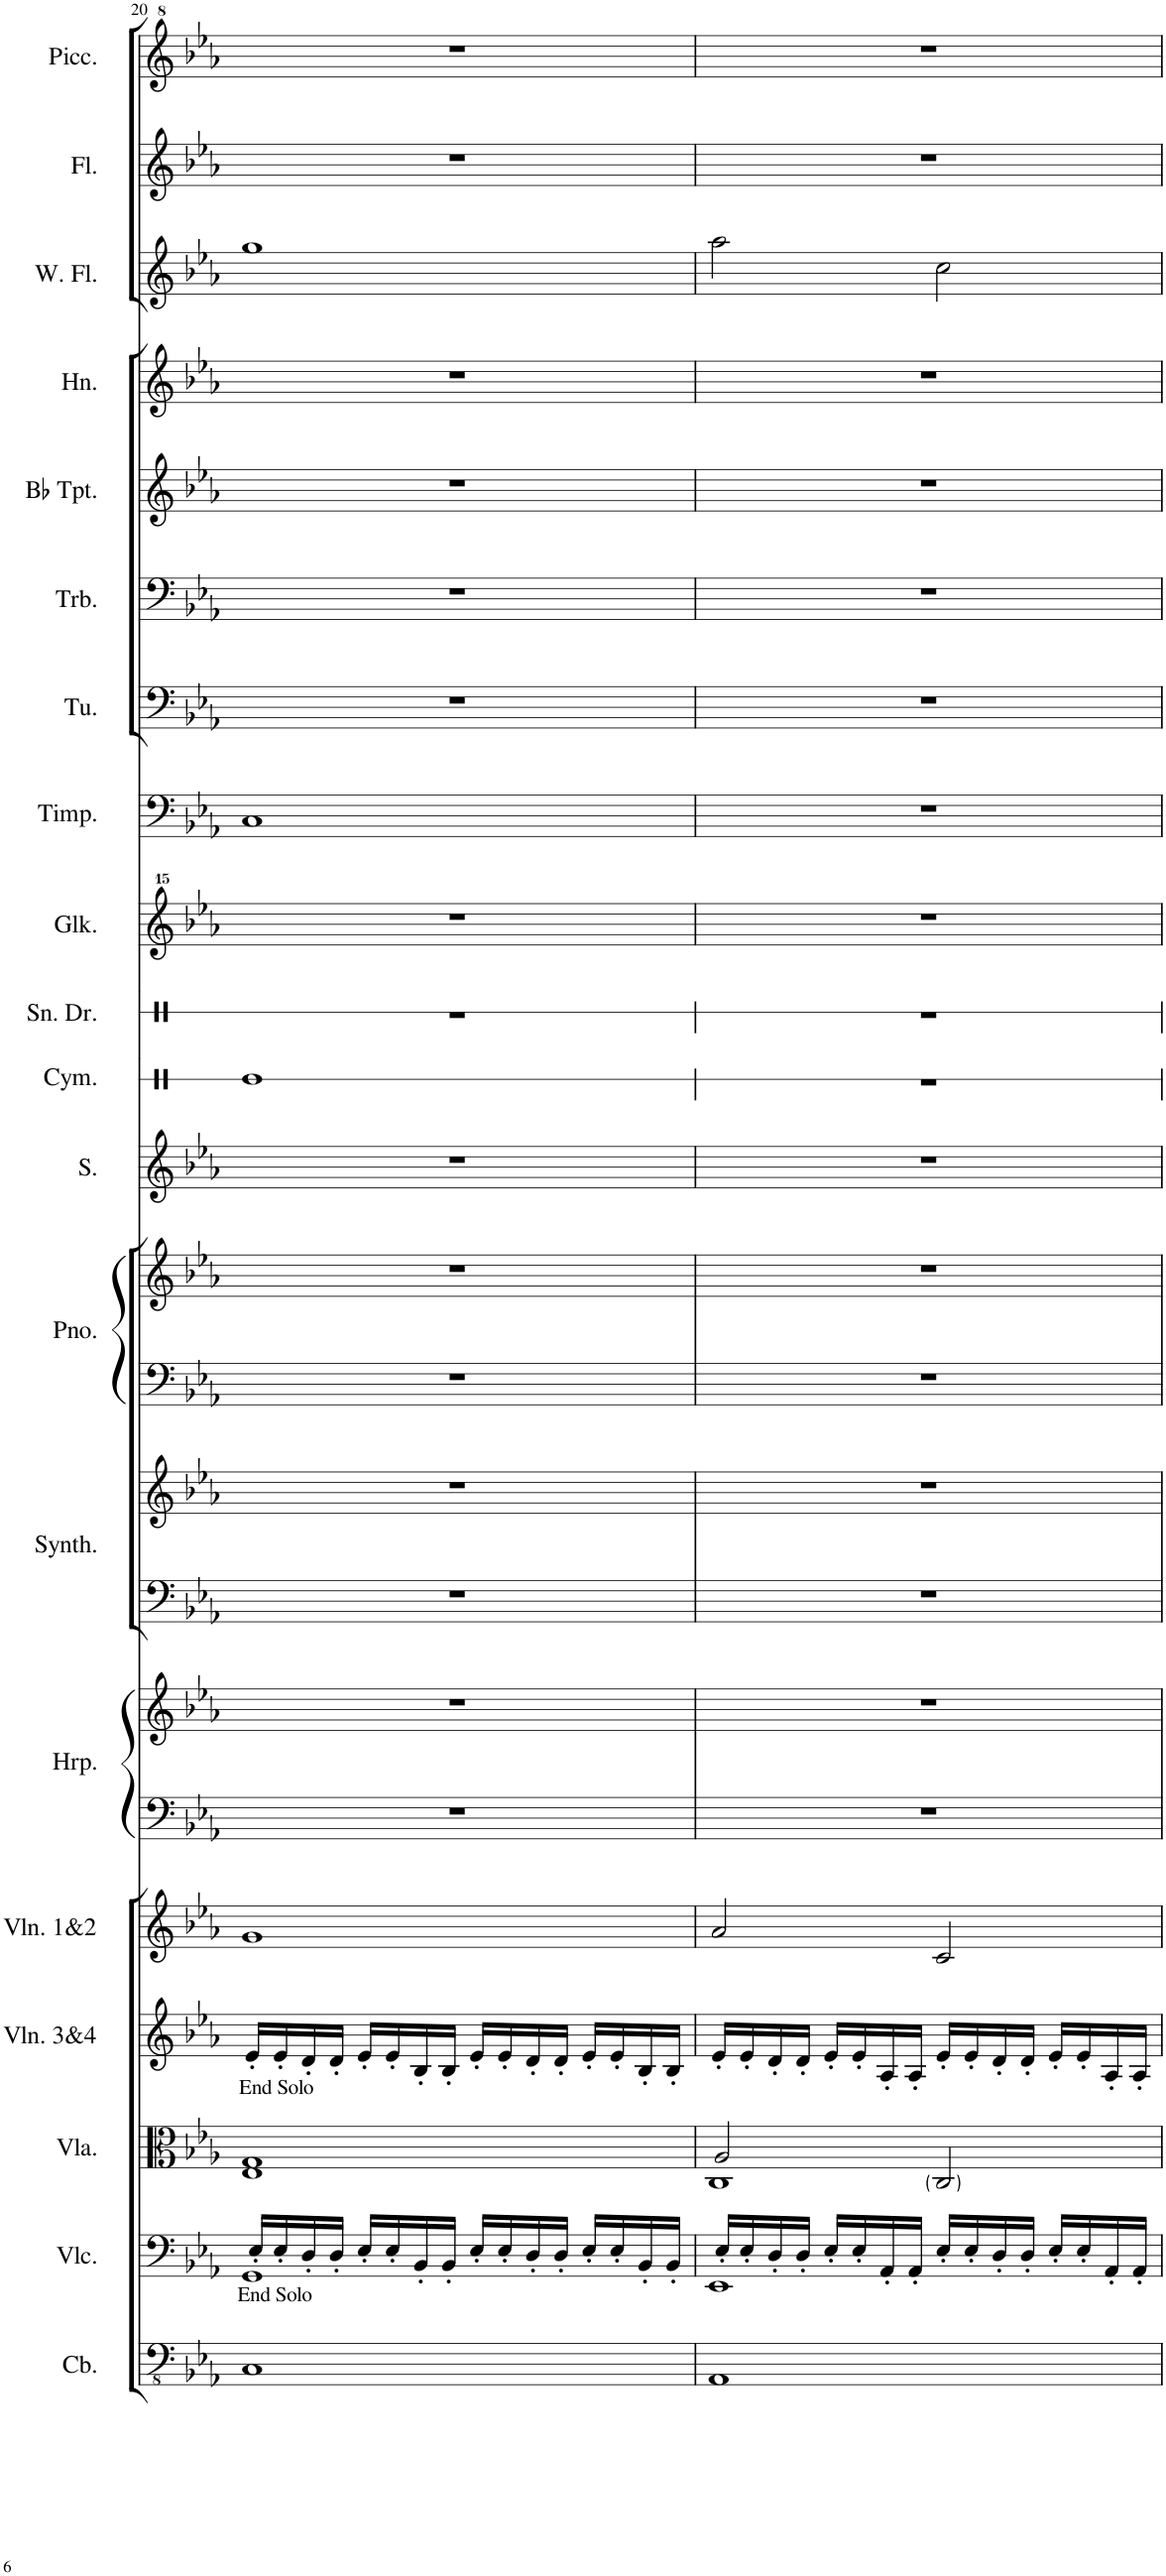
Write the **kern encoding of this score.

**kern	**kern	**kern	**kern	**kern	**kern	**kern	**kern	**kern	**kern	**kern	**kern	**kern	**kern	**kern	**kern	**kern	**kern	**kern	**kern	**kern	**kern	**kern
*part23	*part22	*part21	*part20	*part19	*part18	*part17	*part16	*part15	*part14	*part13	*part12	*part11	*part10	*part9	*part8	*part7	*part6	*part5	*part4	*part3	*part2	*part1
*staff23	*staff22	*staff21	*staff20	*staff19	*staff18	*staff17	*staff16	*staff15	*staff14	*staff13	*staff12	*staff11	*staff10	*staff9	*staff8	*staff7	*staff6	*staff5	*staff4	*staff3	*staff2	*staff1
*I"Bass	*I"Cello	*I"Viola	*I"Violin 3&amp;4	*I"Violin 1&amp;2	*I"Harp	*I"Harp	*I"Synthesizer	*I"Synthesizer	*I"Piano	*I"Piano	*I"Soprano	*I"Crash Cymbal	*I"Snare Drum	*I"Glockenspiel	*I"Timpani	*I"Tuba	*I"Trombone	*I"Bb Trumpet	*I"Horn	*I"Water Flute	*I"Flute	*I"Piccolo
*	*	*I'Vla.	*I'Vln. 3&amp;4	*I'Vln. 1&amp;2	*I'Hrp.	*I'Hrp.	*I'Synth.	*I'Synth.	*I'Pno.	*I'Pno.	*I'S.	*I'Cym.	*I'Sn. Dr.	*I'Glk.	*I'Timp.	*I'Tu.	*I'Trb.	*I'Bb Tpt.	*I'Hn.	*I'W. Fl.	*I'Fl.	*I'Picc.
!!LO:PB:g=z
*clefFv4	*clefF4	*clefC3	*clefG2	*clefG2	*clefF4	*clefG2	*clefF4	*clefG2	*clefF4	*clefG2	*clefG2	*clefX	*clefX	*clefG^^2	*clefF4	*clefF4	*clefF4	*clefG2	*clefG2	*clefG2	*clefG2	*clefG^2
*	*	*	*	*	*	*	*	*	*	*	*	*	*	*	*	*	*	*ITrd1c2	*ITrd4c7	*	*	*ITrd-7c-12
*k[b-e-a-]	*k[b-e-a-]	*k[b-e-a-]	*k[b-e-a-]	*k[b-e-a-]	*k[b-e-a-]	*k[b-e-a-]	*k[b-e-a-]	*k[b-e-a-]	*k[b-e-a-]	*k[b-e-a-]	*k[b-e-a-]	*k[]	*k[]	*k[b-e-a-]	*k[b-e-a-]	*k[b-e-a-]	*k[b-e-a-]	*k[b-e-a-]	*k[b-e-a-]	*k[b-e-a-]	*k[b-e-a-]	*k[b-e-a-]
*M4/4	*M4/4	*M4/4	*M4/4	*M4/4	*M4/4	*M4/4	*M4/4	*M4/4	*M4/4	*M4/4	*M4/4	*M4/4	*M4/4	*M4/4	*M4/4	*M4/4	*M4/4	*M4/4	*M4/4	*M4/4	*M4/4	*M4/4
=20	=20	=20	=20	=20	=20	=20	=20	=20	=20	=20	=20	=20	=20	=20	=20	=20	=20	=20	=20	=20	=20	=20
*	*^	*	*	*	*	*	*	*	*	*	*	*	*	*	*	*	*	*	*	*	*	*
!	!	!	!LO:TX:a:t=End Solo	!	!	!	!	!	!	!	!	!	!	!	!	!	!	!	!	!	!	!	!
!	!LO:TX:b:t=End Solo	!	!	!	!	!	!	!	!	!	!	!	!	!	!	!	!	!	!	!	!	!	!
1CC	1GG	16E-'</LL	1E- 1G	16e-'/LL	1g	1r	1r	1r	1r	1r	1r	1r	1Re	1r	1r	1C	1r	1r	1r	1r	1gg	1r	1r
.	.	16E-'</	.	16e-'/	.	.	.	.	.	.	.	.	.	.	.	.	.	.	.	.	.	.	.
.	.	16D'</	.	16d'/	.	.	.	.	.	.	.	.	.	.	.	.	.	.	.	.	.	.	.
.	.	16D'</JJ	.	16d'/JJ	.	.	.	.	.	.	.	.	.	.	.	.	.	.	.	.	.	.	.
.	.	16E-'</LL	.	16e-'/LL	.	.	.	.	.	.	.	.	.	.	.	.	.	.	.	.	.	.	.
.	.	16E-'</	.	16e-'/	.	.	.	.	.	.	.	.	.	.	.	.	.	.	.	.	.	.	.
.	.	16BB-'</	.	16B-'/	.	.	.	.	.	.	.	.	.	.	.	.	.	.	.	.	.	.	.
.	.	16BB-'</JJ	.	16B-'/JJ	.	.	.	.	.	.	.	.	.	.	.	.	.	.	.	.	.	.	.
.	.	16E-'</LL	.	16e-'/LL	.	.	.	.	.	.	.	.	.	.	.	.	.	.	.	.	.	.	.
.	.	16E-'</	.	16e-'/	.	.	.	.	.	.	.	.	.	.	.	.	.	.	.	.	.	.	.
.	.	16D'</	.	16d'/	.	.	.	.	.	.	.	.	.	.	.	.	.	.	.	.	.	.	.
.	.	16D'</JJ	.	16d'/JJ	.	.	.	.	.	.	.	.	.	.	.	.	.	.	.	.	.	.	.
.	.	16E-'</LL	.	16e-'/LL	.	.	.	.	.	.	.	.	.	.	.	.	.	.	.	.	.	.	.
.	.	16E-'</	.	16e-'/	.	.	.	.	.	.	.	.	.	.	.	.	.	.	.	.	.	.	.
.	.	16BB-'</	.	16B-'/	.	.	.	.	.	.	.	.	.	.	.	.	.	.	.	.	.	.	.
.	.	16BB-'</JJ	.	16B-'/JJ	.	.	.	.	.	.	.	.	.	.	.	.	.	.	.	.	.	.	.
=21	=21	=21	=21	=21	=21	=21	=21	=21	=21	=21	=21	=21	=21	=21	=21	=21	=21	=21	=21	=21	=21	=21	=21
*	*	*	*^	*	*	*	*	*	*	*	*	*	*	*	*	*	*	*	*	*	*	*	*
1AAA-	1EE-	16E-'</LL	1C	2A-/	16e-'/LL	2a-/	1r	1r	1r	1r	1r	1r	1r	1r	1r	1r	1r	1r	1r	1r	1r	2aa-\	1r	1r
.	.	16E-'</	.	.	16e-'/	.	.	.	.	.	.	.	.	.	.	.	.	.	.	.	.	.	.	.
.	.	16D'</	.	.	16d'/	.	.	.	.	.	.	.	.	.	.	.	.	.	.	.	.	.	.	.
.	.	16D'</JJ	.	.	16d'/JJ	.	.	.	.	.	.	.	.	.	.	.	.	.	.	.	.	.	.	.
.	.	16E-'</LL	.	.	16e-'/LL	.	.	.	.	.	.	.	.	.	.	.	.	.	.	.	.	.	.	.
.	.	16E-'</	.	.	16e-'/	.	.	.	.	.	.	.	.	.	.	.	.	.	.	.	.	.	.	.
.	.	16AA-'</	.	.	16A-'/	.	.	.	.	.	.	.	.	.	.	.	.	.	.	.	.	.	.	.
.	.	16AA-'</JJ	.	.	16A-'/JJ	.	.	.	.	.	.	.	.	.	.	.	.	.	.	.	.	.	.	.
.	.	16E-'</LL	.	2C/	16e-'/LL	2c/	.	.	.	.	.	.	.	.	.	.	.	.	.	.	.	2cc\	.	.
.	.	16E-'</	.	.	16e-'/	.	.	.	.	.	.	.	.	.	.	.	.	.	.	.	.	.	.	.
.	.	16D'</	.	.	16d'/	.	.	.	.	.	.	.	.	.	.	.	.	.	.	.	.	.	.	.
.	.	16D'</JJ	.	.	16d'/JJ	.	.	.	.	.	.	.	.	.	.	.	.	.	.	.	.	.	.	.
.	.	16E-'</LL	.	.	16e-'/LL	.	.	.	.	.	.	.	.	.	.	.	.	.	.	.	.	.	.	.
.	.	16E-'</	.	.	16e-'/	.	.	.	.	.	.	.	.	.	.	.	.	.	.	.	.	.	.	.
.	.	16AA-'</	.	.	16A-'/	.	.	.	.	.	.	.	.	.	.	.	.	.	.	.	.	.	.	.
.	.	16AA-'</JJ	.	.	16A-'/JJ	.	.	.	.	.	.	.	.	.	.	.	.	.	.	.	.	.	.	.
*	*v	*v	*	*	*	*	*	*	*	*	*	*	*	*	*	*	*	*	*	*	*	*	*	*
*	*	*v	*v	*	*	*	*	*	*	*	*	*	*	*	*	*	*	*	*	*	*	*	*
=	=	=	=	=	=	=	=	=	=	=	=	=	=	=	=	=	=	=	=	=	=	=
*-	*-	*-	*-	*-	*-	*-	*-	*-	*-	*-	*-	*-	*-	*-	*-	*-	*-	*-	*-	*-	*-	*-
